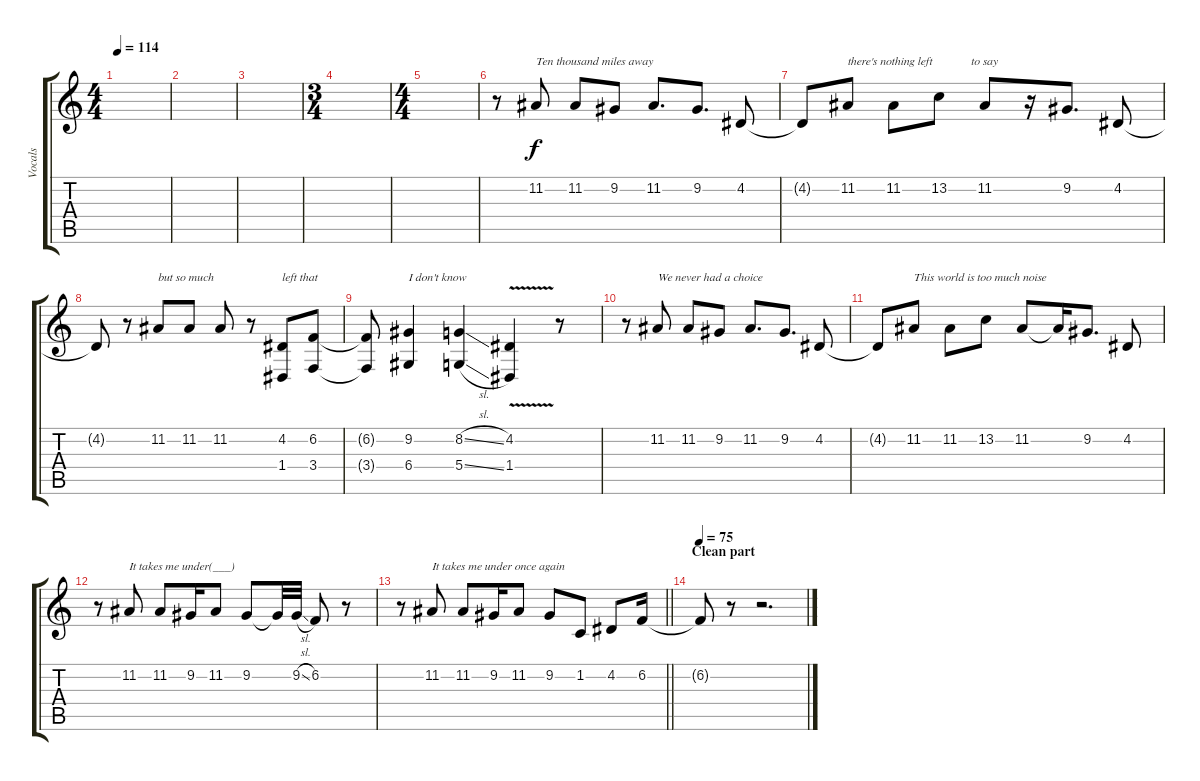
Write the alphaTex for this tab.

\track ("Vocals" "Vocals") {instrument lead2sawtooth}
\staff {score tabs}
\tuning (E4 B3 G3 D3 A2 E2) {hide}
\ts (4 4)
\tempo 114
\clef g2
\ks c
|
|
|
\ts (3 4)
|
\ts (4 4)
|
r.8 11.2.8{txt "Ten thousand miles away"} 11.2.8 9.2.8 11.2.8{d} 9.2.8{d} 4.2.8 |
4.2{t}.8 11.2.8{txt "there's nothing left             to say"} 11.2.8 13.2.8 11.2.8 r.16 9.2.8{d} 4.2.8 |
4.2{t}.8 r.8 11.2.8{txt "but so much"} 11.2.8 11.2.8 r.8 (4.2 1.4).8{txt "left that"} (6.2 3.4).8 |
(6.2{t} 3.4{t}).8 (9.2 6.4).4{txt "I don't know"} (8.2{sl} 5.4{sl}).4 (4.2{v} 1.4).4 r.8 |
r.8 11.2.8{txt "We never had a choice"} 11.2.8 9.2.8 11.2.8{d} 9.2.8{d} 4.2.8 |
4.2{t}.8 11.2.8{txt "This world is too much noise"} 11.2.8 13.2.8 11.2.8 11.2{t}.16 9.2.8{d} 4.2.8 |
r.8 11.2.8{txt "It takes me under(___)"} 11.2.8 9.2.16 11.2.8 9.2.8 9.2{t}.32 9.2{sl}.32 6.2.8 r.8 |
\barLineRight lightlight
r.8 11.2.8{txt "It takes me under once again"} 11.2.8 9.2.16 11.2.8 9.2.8 1.2.8 4.2.8 6.2.16 |
\section ("" "Clean part")
\tempo 75
6.2{t}.8 r.8 r.2{d}
